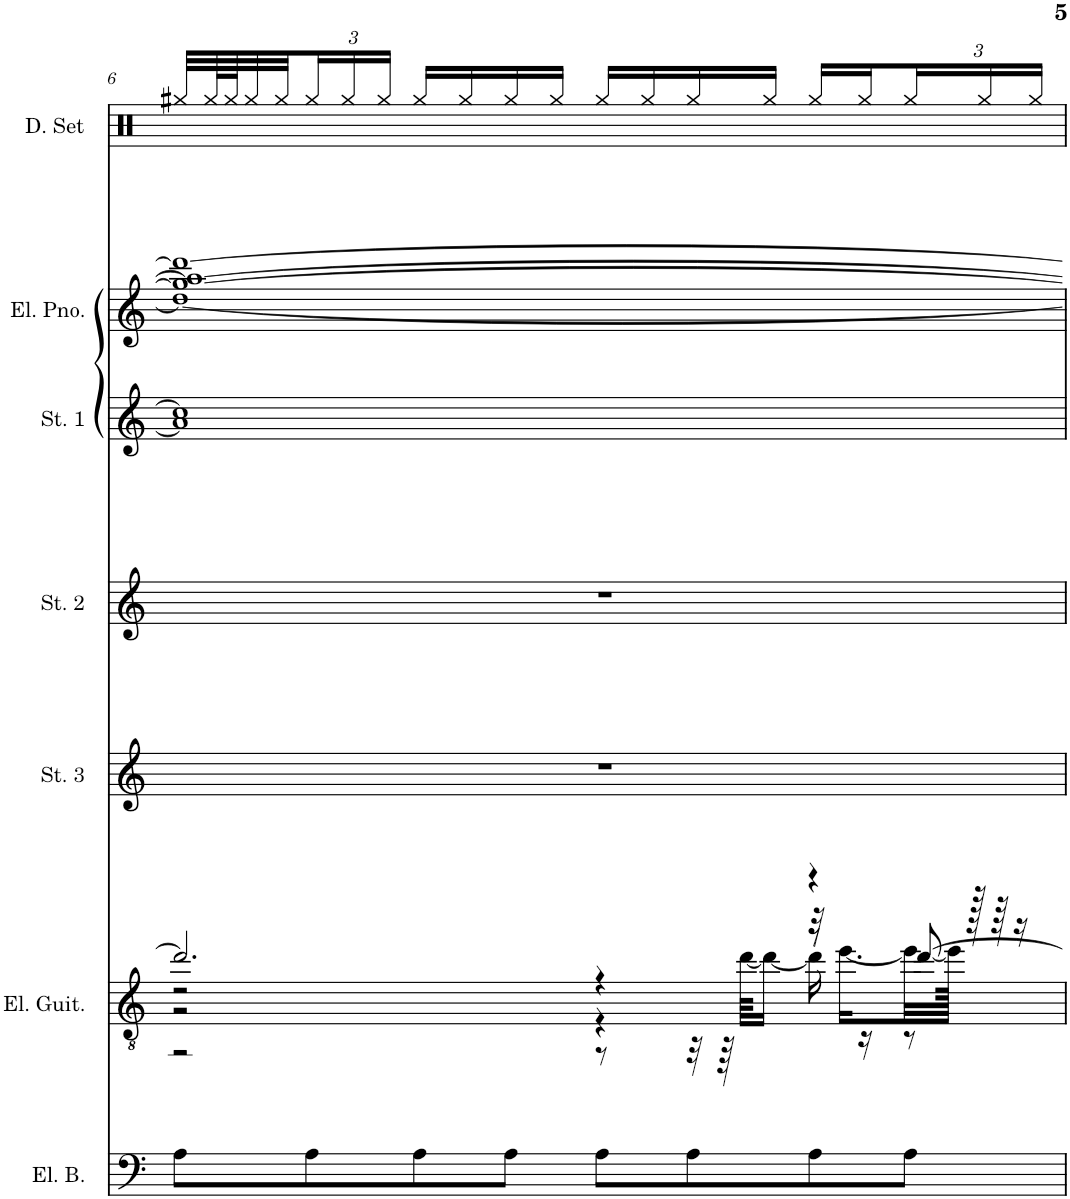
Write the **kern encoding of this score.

**kern	**kern	**kern	**kern	**kern	**kern	**kern
*part7	*part6	*part5	*part4	*part3	*part2	*part1
*staff7	*staff6	*staff5	*staff4	*staff3	*staff2	*staff1
*I"5-str. Electric Bass	*I"Electric Guitar	*I"Strings 3	*I"Strings 2	*I"Strings 1	*I"Electric Piano	*I"Drumset
*I'El. B.	*I'El. Guit.	*I'St. 3	*I'St. 2	*I'St. 1	*I'El. Pno.	*I'D. Set
!!LO:PB:g=z
*clefF4	*clefGv2	*clefG2	*clefG2	*clefG2	*clefG2	*clefX
*Trd7c12	*	*	*	*	*	*
*k[]	*k[]	*k[]	*k[]	*k[]	*k[]	*k[]
*M4/4	*M4/4	*M4/4	*M4/4	*M4/4	*M4/4	*M4/4
=6	=6	=6	=6	=6	=6	=6
*	*^	*	*	*^	*^	*
*	*	*^	*	*	*	*	*	*	*
*	*	*	*^	*	*	*	*	*	*	*
8A\L	2.dd/]	2r	2r	2r	1r	1r	1cc#]	1a]	1gg_ 1aa_ 1ddd_	1dd_	32Rgg/LLL
.	.	.	.	.	.	.	.	.	.	.	64Rgg/L
.	.	.	.	.	.	.	.	.	.	.	64Rgg/J
.	.	.	.	.	.	.	.	.	.	.	32Rgg/
.	.	.	.	.	.	.	.	.	.	.	32Rgg/J
*	*	*	*	*	*	*	*	*	*	*	*Xbrackettup
8A\	.	.	.	.	.	.	.	.	.	.	24Rgg/
.	.	.	.	.	.	.	.	.	.	.	24Rgg/
.	.	.	.	.	.	.	.	.	.	.	24Rgg/JJ
8A\	.	.	.	.	.	.	.	.	.	.	16Rgg/LL
.	.	.	.	.	.	.	.	.	.	.	16Rgg/
8A\J	.	.	.	.	.	.	.	.	.	.	16Rgg/
.	.	.	.	.	.	.	.	.	.	.	16Rgg/JJ
8A\L	.	4r	4r	8r	.	.	.	.	.	.	16Rgg/LL
.	.	.	.	.	.	.	.	.	.	.	16Rgg/
8A\	.	.	.	32r	.	.	.	.	.	.	16Rgg/
.	.	.	.	64r	.	.	.	.	.	.	.
.	.	.	.	[64dd\KKLL	.	.	.	.	.	.	.
.	.	.	.	16dd\JJ_	.	.	.	.	.	.	16Rgg/JJ
8A\	4r	32r	8r	16dd\]	.	.	.	.	.	.	16Rgg/LL
.	.	[16.ee\LL	.	.	.	.	.	.	.	.	.
.	.	.	.	16r	.	.	.	.	.	.	16Rgg/
8A\J	.	32ee\L_	[8dd/	8r	.	.	.	.	.	.	24Rgg/
.	.	128ee\JJJkk]	.	.	.	.	.	.	.	.	.
.	.	128r	.	.	.	.	.	.	.	.	.
.	.	.	.	.	.	.	.	.	.	.	24Rgg/
.	.	64r	.	.	.	.	.	.	.	.	.
.	.	16r	.	.	.	.	.	.	.	.	.
.	.	.	.	.	.	.	.	.	.	.	24Rgg/JJ
*	*	*	*	*	*	*	*v	*v	*	*	*
*	*v	*v	*v	*v	*	*	*	*v	*v	*
=	=	=	=	=	=	=
*-	*-	*-	*-	*-	*-	*-
